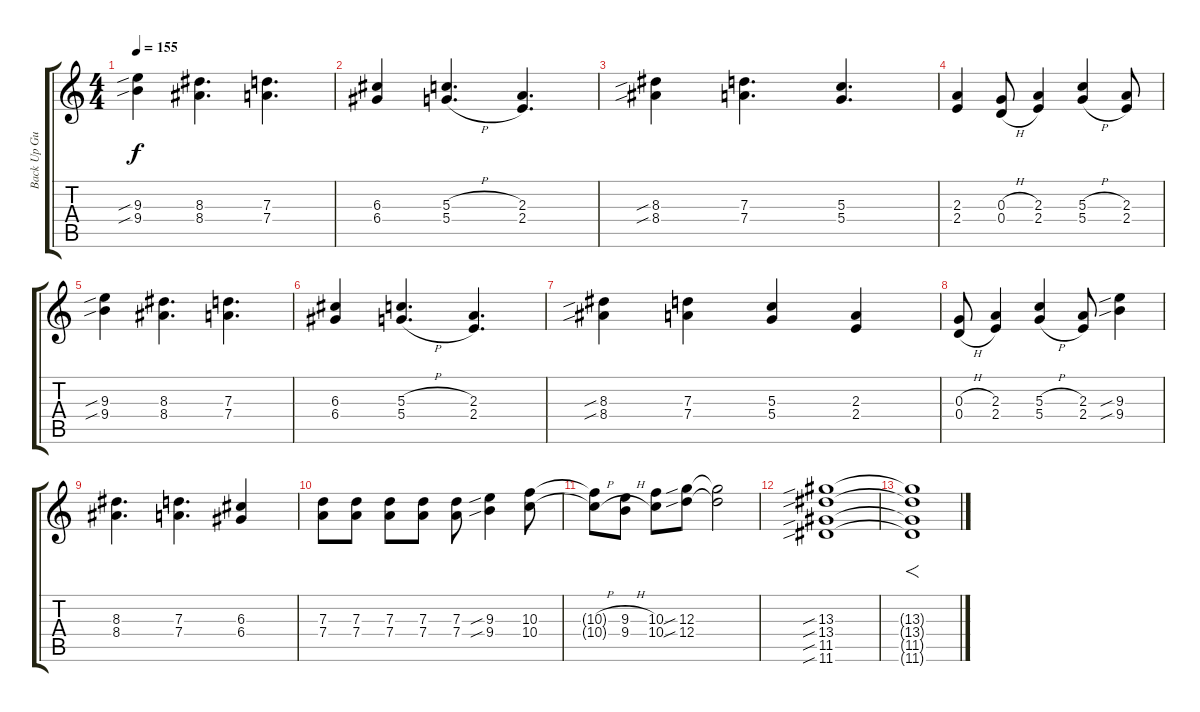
\track ("Back Up Guitar" "Back Up Gu") {instrument distortionguitar}
\staff {score tabs}
\tuning (E4 B3 G3 D3 A2 E2) {hide}
\ts (4 4)
\tempo 155
\clef g2
\ks c
(9.3{sib} 9.4{sib}).4{dy f} (8.3 8.4).4{d} (7.3 7.4).4{d} |
(6.3 6.4).4 (5.3{h} 5.4{h}).4{d} (2.3 2.4).4{d} |
(8.3{sib} 8.4{sib}).4 (7.3 7.4).4{d} (5.3 5.4).4{d} |
(2.3 2.4).4 (0.3{h} 0.4{h}).8 (2.3 2.4).4 (5.3{h} 5.4{h}).4 (2.3 2.4).8 |
(9.3{sib} 9.4{sib}).4 (8.3 8.4).4{d} (7.3 7.4).4{d} |
(6.3 6.4).4 (5.3{h} 5.4{h}).4{d} (2.3 2.4).4{d} |
(8.3{sib} 8.4{sib}).4 (7.3 7.4).4 (5.3 5.4).4 (2.3 2.4).4 |
(0.3{h} 0.4{h}).8 (2.3 2.4).4 (5.3{h} 5.4{h}).4 (2.3 2.4).8 (9.3{sib} 9.4{sib}).4 |
(8.3 8.4).4{d} (7.3 7.4).4{d} (6.3 6.4).4 |
(7.3 7.4).8 (7.3 7.4).8 (7.3 7.4).8 (7.3 7.4).8 (7.3 7.4).8 (9.3{sib} 9.4{sib}).4 (10.3 10.4).8 |
(10.3{h t} 10.4{h t}).8 (9.3{h} 9.4{h}).8 (10.3 10.4).8 (12.3{sib} 12.4{sib}).8 (12.3{t} 12.4{t}).2 |
(13.3{sib} 13.4{sib} 11.5{sib} 11.6{sib}).1 |
(13.3{t} 13.4{t} 11.5{t} 11.6{t}).1{f}
